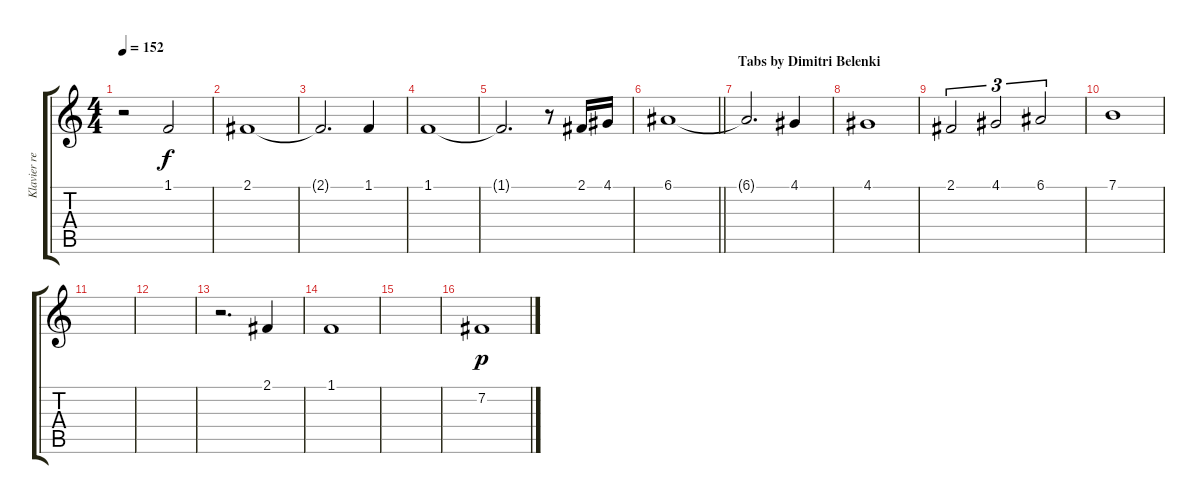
\track ("Klavier rechte Hand" "Klavier re") {instrument acousticgrandpiano}
\staff {score tabs}
\tuning (E4 B3 G3 D3 A2 E2) {hide}
\ts (4 4)
\tempo 152
\clef g2
\ks c
r.2{dy f instrument acousticgrandpiano} 1.1.2 |
2.1.1 |
2.1{t}.2{d} 1.1.4 |
1.1.1 |
1.1{t}.2{d} r.8 2.1.16 4.1.16 |
\barLineRight lightlight
6.1.1 |
\section ("" "Tabs by Dimitri Belenki")
6.1{t}.2{d} 4.1.4 |
4.1.1 |
2.1.2{tu (3 2)} 4.1.2{tu (3 2)} 6.1.2{tu (3 2)} |
7.1.1 |
|
|
r.2{d} 2.1.4 |
1.1.1 |
|
7.2.1{dy p}
